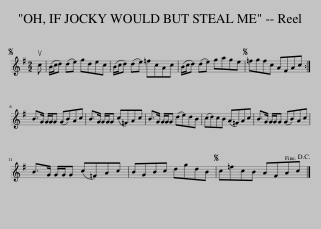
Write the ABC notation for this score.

X:1
L:1/8
M:2/2
I:linebreak $
K:G
V:1 treble
V:1
S uc | (B/c/d) (de) gdec | (B/c/d) (de) =fcAc | (B/c/d) (de) gage |S =fgfc AFAc :|$ %5
 B>G G/G/G (GB)Ac | B>G G/G/G (c=F)Ac | B>G G/G/G (de)dB | (cd)cB (A=F)Ac | B>G G/G/G (GB)Ac |$ %10
 B>G G/G/G (c=F)Ac | BGBc dgdB |S c=fcB AFAc!D.C.! |] %13
